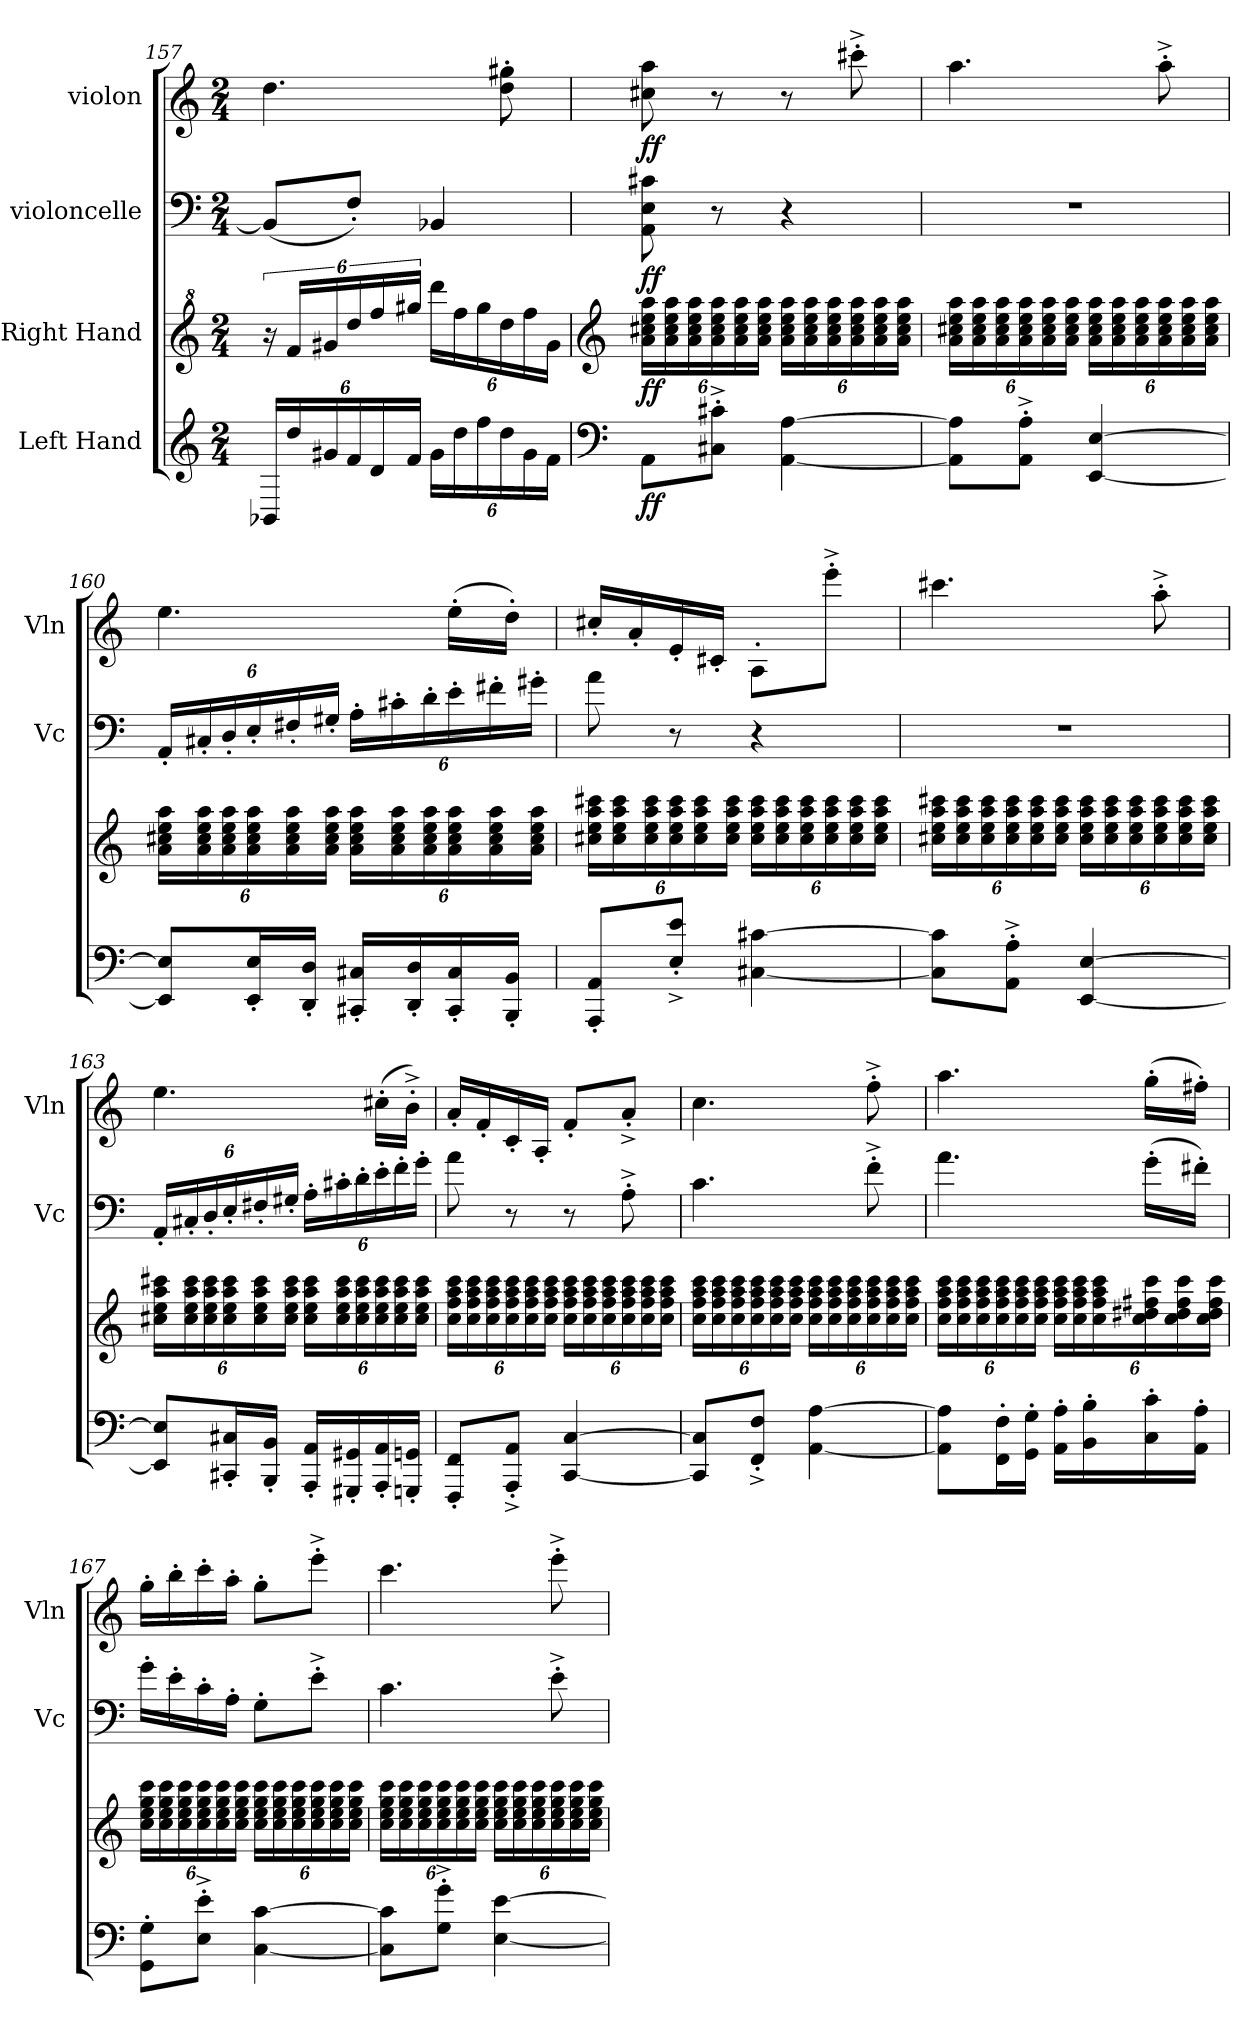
**kern	**dynam	**kern	**dynam	**kern	**dynam	**kern	**dynam
*part4	*part4	*part3	*part3	*part2	*part2	*part1	*part1
*staff4	*staff4	*staff3	*staff3	*staff2	*staff2	*staff1	*staff1
*I"Left Hand	*	*I"Right Hand	*	*I"violoncelle	*	*I"violon	*
*	*	*	*	*I'Vc	*	*I'Vln	*
*clefG2	*	*clefG^2	*	*clefF4	*	*clefG2	*
*k[]	*	*k[]	*	*k[]	*	*k[]	*
*M2/4	*	*M2/4	*	*M2/4	*	*M2/4	*
*Xbrackettup	*	*	*	*	*	*	*
=157	=157	=157	=157	=157	=157	=157	=157
24BB-X/LL	.	24r	.	(<8BB-/L]	.	4.dd\	.
24dd/	.	24ff/LL	.	.	.	.	.
24g#X/	.	24gg#X/	.	.	.	.	.
*	*	*Xbrackettup	*	*	*	*	*
24f/	.	24ddd/	.	8F'/J)	.	.	.
24d/	.	24fff/	.	.	.	.	.
24f/JJ	.	24ggg#X/JJ	.	.	.	.	.
24g#\LL	.	24dddd\LL	.	4BB-X/	.	.	.
24dd\	.	24fff\	.	.	.	.	.
24ff\	.	24ggg#\	.	.	.	.	.
24dd\	.	24ddd\	.	.	.	8dd\' 8gg#X\'	.
24g#\	.	24fff\	.	.	.	.	.
24f\JJ	.	24gg#\JJ	.	.	.	.	.
=158	=158	=158	=158	=158	=158	=158	=158
*clefF4	*	*clefG2	*	*	*	*	*
!	!LO:DY:b	!	!LO:DY:b	!	!LO:DY:b	!	!LO:DY:b
8AA\L	ff	24a\ 24cc#X\ 24ee\ 24aa\LL	ff	8AA\ 8E\ 8c#X\	ff	8cc#X\ 8aa\	ff
.	.	24a\ 24cc#\ 24ee\ 24aa\	.	.	.	.	.
.	.	24a\ 24cc#\ 24ee\ 24aa\	.	.	.	.	.
8C#X\'^ 8c#X\'^J	.	24a\ 24cc#\ 24ee\ 24aa\	.	8r	.	8r	.
.	.	24a\ 24cc#\ 24ee\ 24aa\	.	.	.	.	.
.	.	24a\ 24cc#\ 24ee\ 24aa\JJ	.	.	.	.	.
[4AA\ [4A\	.	24a\ 24cc#\ 24ee\ 24aa\LL	.	4r	.	8r	.
.	.	24a\ 24cc#\ 24ee\ 24aa\	.	.	.	.	.
.	.	24a\ 24cc#\ 24ee\ 24aa\	.	.	.	.	.
.	.	24a\ 24cc#\ 24ee\ 24aa\	.	.	.	8ccc#X'^\	.
.	.	24a\ 24cc#\ 24ee\ 24aa\	.	.	.	.	.
.	.	24a\ 24cc#\ 24ee\ 24aa\JJ	.	.	.	.	.
!!LO:PB:g=z
=159	=159	=159	=159	=159	=159	=159	=159
8AA\] 8A\]L	.	24a\ 24cc#X\ 24ee\ 24aa\LL	.	2r	.	4.aa\	.
.	.	24a\ 24cc#\ 24ee\ 24aa\	.	.	.	.	.
.	.	24a\ 24cc#\ 24ee\ 24aa\	.	.	.	.	.
8AA\'^ 8A\'^J	.	24a\ 24cc#\ 24ee\ 24aa\	.	.	.	.	.
.	.	24a\ 24cc#\ 24ee\ 24aa\	.	.	.	.	.
.	.	24a\ 24cc#\ 24ee\ 24aa\JJ	.	.	.	.	.
[4EE/ [4E/	.	24a\ 24cc#\ 24ee\ 24aa\LL	.	.	.	.	.
.	.	24a\ 24cc#\ 24ee\ 24aa\	.	.	.	.	.
.	.	24a\ 24cc#\ 24ee\ 24aa\	.	.	.	.	.
.	.	24a\ 24cc#\ 24ee\ 24aa\	.	.	.	8aa'^\	.
.	.	24a\ 24cc#\ 24ee\ 24aa\	.	.	.	.	.
.	.	24a\ 24cc#\ 24ee\ 24aa\JJ	.	.	.	.	.
=160	=160	=160	=160	=160	=160	=160	=160
*	*	*	*	*Xbrackettup	*	*	*
8EE/] 8E/]L	.	24a\ 24cc#X\ 24ee\ 24aa\LL	.	24AA'/LL	.	4.ee\	.
.	.	24a\ 24cc#\ 24ee\ 24aa\	.	24C#X'/	.	.	.
.	.	24a\ 24cc#\ 24ee\ 24aa\	.	24D'/	.	.	.
16EE/' 16E/'L	.	24a\ 24cc#\ 24ee\ 24aa\	.	24E'/	.	.	.
.	.	24a\ 24cc#\ 24ee\ 24aa\	.	24F#X'/	.	.	.
16DD/' 16D/'JJ	.	.	.	.	.	.	.
.	.	24a\ 24cc#\ 24ee\ 24aa\JJ	.	24G#X'/JJ	.	.	.
16CC#X/' 16C#X/'LL	.	24a\ 24cc#\ 24ee\ 24aa\LL	.	24A'\LL	.	.	.
.	.	24a\ 24cc#\ 24ee\ 24aa\	.	24c#X'\	.	.	.
16DD/' 16D/'	.	.	.	.	.	.	.
.	.	24a\ 24cc#\ 24ee\ 24aa\	.	24d'\	.	.	.
16CC#/' 16C#/'	.	24a\ 24cc#\ 24ee\ 24aa\	.	24e'\	.	(>16ee'\LL	.
.	.	24a\ 24cc#\ 24ee\ 24aa\	.	24f#X'\	.	.	.
16BBB/' 16BB/'JJ	.	.	.	.	.	16dd'\JJ)	.
.	.	24a\ 24cc#\ 24ee\ 24aa\JJ	.	24g#X'\JJ	.	.	.
!!LO:LB:g=z
=161	=161	=161	=161	=161	=161	=161	=161
8AAA/' 8AA/'L	.	24cc#X\ 24ee\ 24aa\ 24ccc#X\LL	.	8a\	.	16cc#X'/LL	.
.	.	24cc#\ 24ee\ 24aa\ 24ccc#\	.	.	.	.	.
.	.	.	.	.	.	16a'/	.
.	.	24cc#\ 24ee\ 24aa\ 24ccc#\	.	.	.	.	.
8E/'^ 8e/'^J	.	24cc#\ 24ee\ 24aa\ 24ccc#\	.	8r	.	16e'/	.
.	.	24cc#\ 24ee\ 24aa\ 24ccc#\	.	.	.	.	.
.	.	.	.	.	.	16c#X'/JJ	.
.	.	24cc#\ 24ee\ 24aa\ 24ccc#\JJ	.	.	.	.	.
[4C#X\ [4c#X\	.	24cc#\ 24ee\ 24aa\ 24ccc#\LL	.	4r	.	8A'\L	.
.	.	24cc#\ 24ee\ 24aa\ 24ccc#\	.	.	.	.	.
.	.	24cc#\ 24ee\ 24aa\ 24ccc#\	.	.	.	.	.
.	.	24cc#\ 24ee\ 24aa\ 24ccc#\	.	.	.	8eee'^\J	.
.	.	24cc#\ 24ee\ 24aa\ 24ccc#\	.	.	.	.	.
.	.	24cc#\ 24ee\ 24aa\ 24ccc#\JJ	.	.	.	.	.
=162	=162	=162	=162	=162	=162	=162	=162
8C#\] 8c#\]L	.	24cc#X\ 24ee\ 24aa\ 24ccc#X\LL	.	2r	.	4.ccc#X\	.
.	.	24cc#\ 24ee\ 24aa\ 24ccc#\	.	.	.	.	.
.	.	24cc#\ 24ee\ 24aa\ 24ccc#\	.	.	.	.	.
8AA\'^ 8A\'^J	.	24cc#\ 24ee\ 24aa\ 24ccc#\	.	.	.	.	.
.	.	24cc#\ 24ee\ 24aa\ 24ccc#\	.	.	.	.	.
.	.	24cc#\ 24ee\ 24aa\ 24ccc#\JJ	.	.	.	.	.
[4EE/ [4E/	.	24cc#\ 24ee\ 24aa\ 24ccc#\LL	.	.	.	.	.
.	.	24cc#\ 24ee\ 24aa\ 24ccc#\	.	.	.	.	.
.	.	24cc#\ 24ee\ 24aa\ 24ccc#\	.	.	.	.	.
.	.	24cc#\ 24ee\ 24aa\ 24ccc#\	.	.	.	8aa'^\	.
.	.	24cc#\ 24ee\ 24aa\ 24ccc#\	.	.	.	.	.
.	.	24cc#\ 24ee\ 24aa\ 24ccc#\JJ	.	.	.	.	.
!!LO:LB:g=z
=163	=163	=163	=163	=163	=163	=163	=163
8EE/] 8E/]L	.	24cc#X\ 24ee\ 24aa\ 24ccc#X\LL	.	24AA'/LL	.	4.ee\	.
.	.	24cc#\ 24ee\ 24aa\ 24ccc#\	.	24C#X'/	.	.	.
.	.	24cc#\ 24ee\ 24aa\ 24ccc#\	.	24D'/	.	.	.
16CC#X/' 16C#X/'L	.	24cc#\ 24ee\ 24aa\ 24ccc#\	.	24E'/	.	.	.
.	.	24cc#\ 24ee\ 24aa\ 24ccc#\	.	24F#X'/	.	.	.
16BBB/' 16BB/'JJ	.	.	.	.	.	.	.
.	.	24cc#\ 24ee\ 24aa\ 24ccc#\JJ	.	24G#X'/JJ	.	.	.
16AAA/' 16AA/'LL	.	24cc#\ 24ee\ 24aa\ 24ccc#\LL	.	24A'\LL	.	.	.
.	.	24cc#\ 24ee\ 24aa\ 24ccc#\	.	24c#X'\	.	.	.
16GGG#X/' 16GG#X/'	.	.	.	.	.	.	.
.	.	24cc#\ 24ee\ 24aa\ 24ccc#\	.	24d'\	.	.	.
16AAA/' 16AA/'	.	24cc#\ 24ee\ 24aa\ 24ccc#\	.	24e'\	.	(>16cc#X'\LL	.
.	.	24cc#\ 24ee\ 24aa\ 24ccc#\	.	24f'\	.	.	.
16GGGn/' 16GGn/'JJ	.	.	.	.	.	16b'^\JJ)	.
.	.	24cc#\ 24ee\ 24aa\ 24ccc#\JJ	.	24g'\JJ	.	.	.
=164	=164	=164	=164	=164	=164	=164	=164
8FFF/' 8FF/'L	.	24cc\ 24ff\ 24aa\ 24ccc\LL	.	8a\	.	16a'/LL	.
.	.	24cc\ 24ff\ 24aa\ 24ccc\	.	.	.	.	.
.	.	.	.	.	.	16f'/	.
.	.	24cc\ 24ff\ 24aa\ 24ccc\	.	.	.	.	.
8AAA/'^ 8AA/'^J	.	24cc\ 24ff\ 24aa\ 24ccc\	.	8r	.	16c'/	.
.	.	24cc\ 24ff\ 24aa\ 24ccc\	.	.	.	.	.
.	.	.	.	.	.	16A'/JJ	.
.	.	24cc\ 24ff\ 24aa\ 24ccc\JJ	.	.	.	.	.
[4CC/ [4C/	.	24cc\ 24ff\ 24aa\ 24ccc\LL	.	8r	.	8f'/L	.
.	.	24cc\ 24ff\ 24aa\ 24ccc\	.	.	.	.	.
.	.	24cc\ 24ff\ 24aa\ 24ccc\	.	.	.	.	.
.	.	24cc\ 24ff\ 24aa\ 24ccc\	.	8A'^\	.	8a'^/J	.
.	.	24cc\ 24ff\ 24aa\ 24ccc\	.	.	.	.	.
.	.	24cc\ 24ff\ 24aa\ 24ccc\JJ	.	.	.	.	.
!!LO:PB:g=z
=165	=165	=165	=165	=165	=165	=165	=165
8CC/] 8C/]L	.	24cc\ 24ff\ 24aa\ 24ccc\LL	.	4.c\	.	4.cc\	.
.	.	24cc\ 24ff\ 24aa\ 24ccc\	.	.	.	.	.
.	.	24cc\ 24ff\ 24aa\ 24ccc\	.	.	.	.	.
8FF/'^ 8F/'^J	.	24cc\ 24ff\ 24aa\ 24ccc\	.	.	.	.	.
.	.	24cc\ 24ff\ 24aa\ 24ccc\	.	.	.	.	.
.	.	24cc\ 24ff\ 24aa\ 24ccc\JJ	.	.	.	.	.
[4AA\ [4A\	.	24cc\ 24ff\ 24aa\ 24ccc\LL	.	.	.	.	.
.	.	24cc\ 24ff\ 24aa\ 24ccc\	.	.	.	.	.
.	.	24cc\ 24ff\ 24aa\ 24ccc\	.	.	.	.	.
.	.	24cc\ 24ff\ 24aa\ 24ccc\	.	8f'^\	.	8ff'^\	.
.	.	24cc\ 24ff\ 24aa\ 24ccc\	.	.	.	.	.
.	.	24cc\ 24ff\ 24aa\ 24ccc\JJ	.	.	.	.	.
=166	=166	=166	=166	=166	=166	=166	=166
8AA\] 8A\]L	.	24cc\ 24ff\ 24aa\ 24ccc\LL	.	4.a\	.	4.aa\	.
.	.	24cc\ 24ff\ 24aa\ 24ccc\	.	.	.	.	.
.	.	24cc\ 24ff\ 24aa\ 24ccc\	.	.	.	.	.
16FF\' 16F\'L	.	24cc\ 24ff\ 24aa\ 24ccc\	.	.	.	.	.
.	.	24cc\ 24ff\ 24aa\ 24ccc\	.	.	.	.	.
16GG\' 16G\'JJ	.	.	.	.	.	.	.
.	.	24cc\ 24ff\ 24aa\ 24ccc\JJ	.	.	.	.	.
16AA\' 16A\'LL	.	24cc\ 24ff\ 24aa\ 24ccc\LL	.	.	.	.	.
.	.	24cc\ 24ff\ 24aa\ 24ccc\	.	.	.	.	.
16BB\' 16B\'	.	.	.	.	.	.	.
.	.	24cc\ 24ff\ 24aa\ 24ccc\	.	.	.	.	.
16C\' 16c\'	.	24cc\ 24dd#X\ 24ff#X\ 24ccc\	.	(>16g'\LL	.	(>16gg'\LL	.
.	.	24cc\ 24dd#\ 24ff#\ 24ccc\	.	.	.	.	.
16AA\' 16A\'JJ	.	.	.	16f#X'\JJ)	.	16ff#X'\JJ)	.
.	.	24cc\ 24dd#\ 24ff#\ 24ccc\JJ	.	.	.	.	.
!!LO:LB:g=z
=167	=167	=167	=167	=167	=167	=167	=167
8GG\' 8G\'L	.	24cc\ 24ee\ 24gg\ 24ccc\LL	.	16g'\LL	.	16gg'\LL	.
.	.	24cc\ 24ee\ 24gg\ 24ccc\	.	.	.	.	.
.	.	.	.	16e'\	.	16bb'\	.
.	.	24cc\ 24ee\ 24gg\ 24ccc\	.	.	.	.	.
8E\'^ 8e\'^J	.	24cc\ 24ee\ 24gg\ 24ccc\	.	16c'\	.	16ccc'\	.
.	.	24cc\ 24ee\ 24gg\ 24ccc\	.	.	.	.	.
.	.	.	.	16A'\JJ	.	16aa'\JJ	.
.	.	24cc\ 24ee\ 24gg\ 24ccc\JJ	.	.	.	.	.
[4C\ [4c\	.	24cc\ 24ee\ 24gg\ 24ccc\LL	.	8G'\L	.	8gg'\L	.
.	.	24cc\ 24ee\ 24gg\ 24ccc\	.	.	.	.	.
.	.	24cc\ 24ee\ 24gg\ 24ccc\	.	.	.	.	.
.	.	24cc\ 24ee\ 24gg\ 24ccc\	.	8e'^\J	.	8eee'^\J	.
.	.	24cc\ 24ee\ 24gg\ 24ccc\	.	.	.	.	.
.	.	24cc\ 24ee\ 24gg\ 24ccc\JJ	.	.	.	.	.
=168	=168	=168	=168	=168	=168	=168	=168
8C\] 8c\]L	.	24cc\ 24ee\ 24gg\ 24ccc\LL	.	4.c\	.	4.ccc\	.
.	.	24cc\ 24ee\ 24gg\ 24ccc\	.	.	.	.	.
.	.	24cc\ 24ee\ 24gg\ 24ccc\	.	.	.	.	.
8G\'^ 8g\'^J	.	24cc\ 24ee\ 24gg\ 24ccc\	.	.	.	.	.
.	.	24cc\ 24ee\ 24gg\ 24ccc\	.	.	.	.	.
.	.	24cc\ 24ee\ 24gg\ 24ccc\JJ	.	.	.	.	.
[4E\ [4e\	.	24cc\ 24ee\ 24gg\ 24ccc\LL	.	.	.	.	.
.	.	24cc\ 24ee\ 24gg\ 24ccc\	.	.	.	.	.
.	.	24cc\ 24ee\ 24gg\ 24ccc\	.	.	.	.	.
.	.	24cc\ 24ee\ 24gg\ 24ccc\	.	8e'^\	.	8eee'^\	.
.	.	24cc\ 24ee\ 24gg\ 24ccc\	.	.	.	.	.
.	.	24cc\ 24ee\ 24gg\ 24ccc\JJ	.	.	.	.	.
=	=	=	=	=	=	=	=
*-	*-	*-	*-	*-	*-	*-	*-
